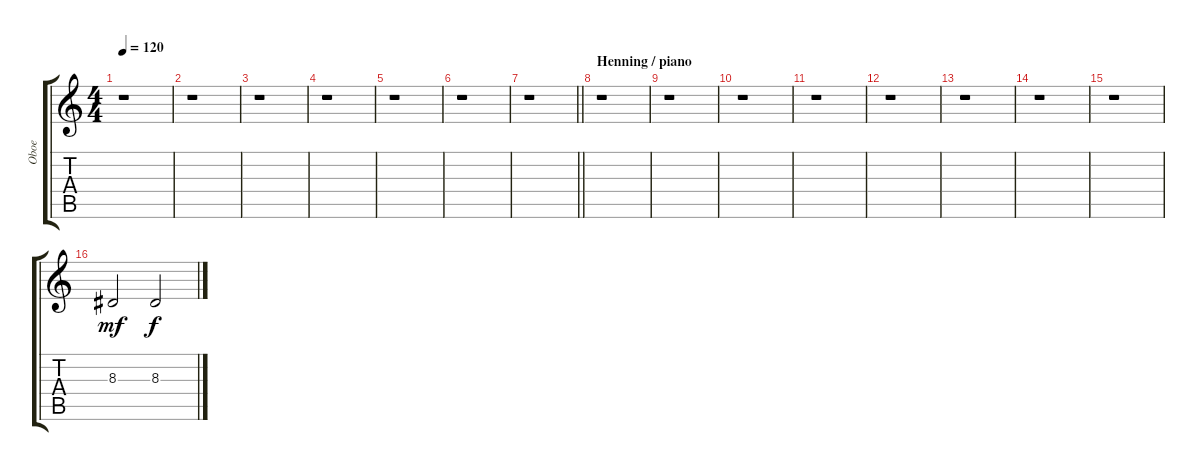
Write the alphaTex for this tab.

\track ("Oboe" "Oboe") {instrument oboe}
\staff {score tabs}
\tuning (E4 B3 G3 D3 A2 E2) {hide}
\ts (4 4)
\tempo 120
\clef g2
\ks c
r.1{dy mf} |
r.1 |
r.1 |
r.1 |
r.1 |
r.1 |
\barLineRight lightlight
r.1 |
\section ("" "Henning / piano")
r.1 |
r.1 |
r.1 |
r.1 |
r.1 |
r.1 |
r.1 |
r.1 |
8.3.2 8.3.2{dy f}
